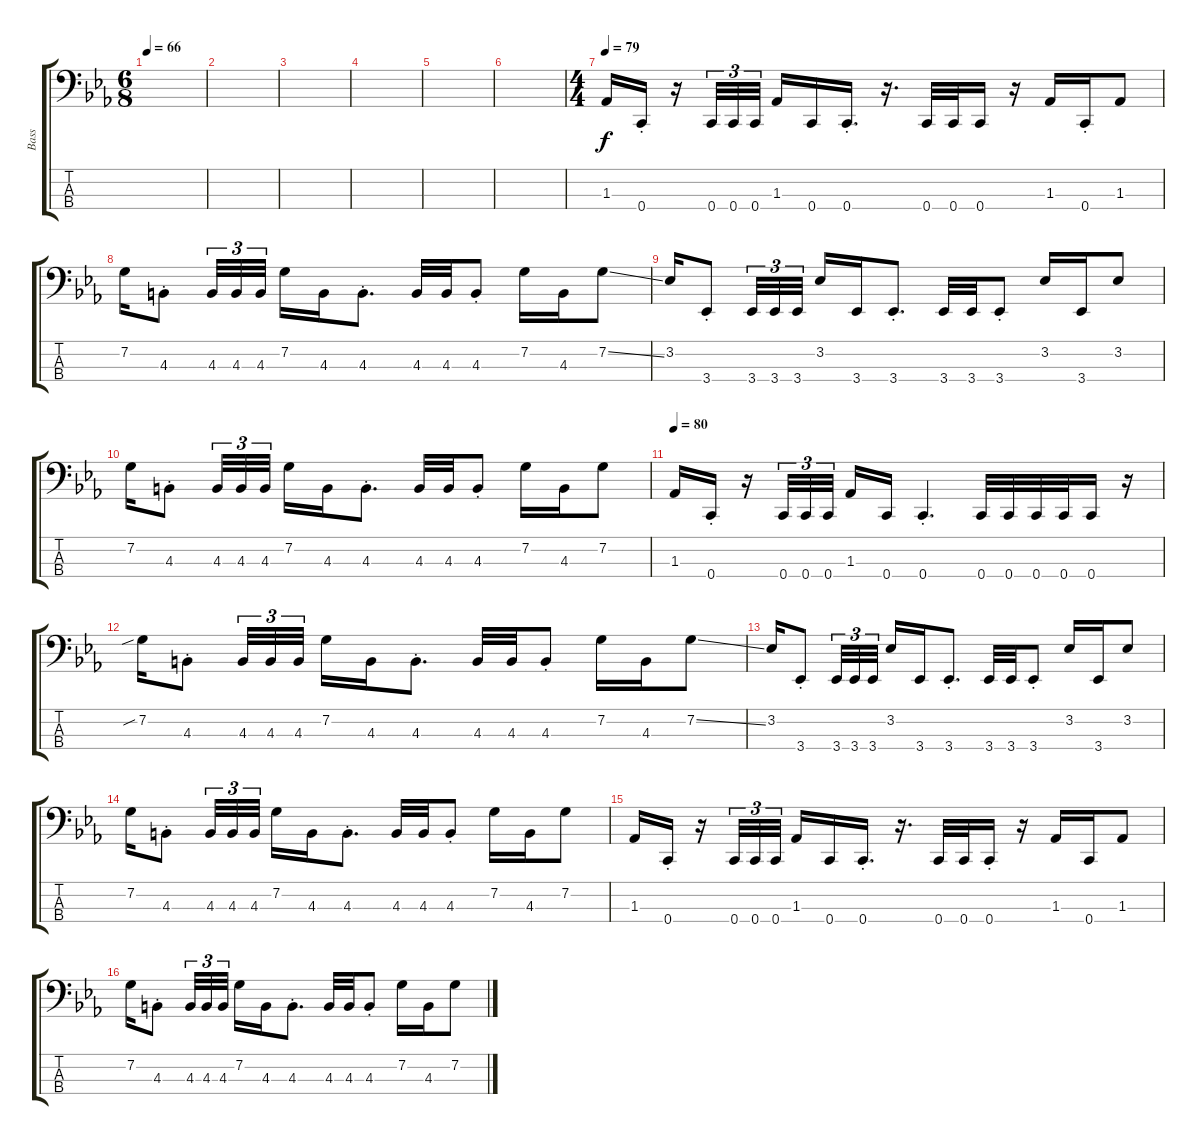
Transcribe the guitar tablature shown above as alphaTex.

\track ("Bass" "Bass") {instrument electricbassfinger}
\staff {score tabs}
\tuning (F2 C2 G1 C1) {hide}
\ts (6 8)
\tempo 66
\clef f4
\ks cminor
|
|
|
|
|
|
\ts (4 4)
\tempo 79
1.3.16 0.4{st}.16 r.16 0.4.32{tu (3 2)} 0.4.32{tu (3 2)} 0.4.32{tu (3 2)} 1.3.16 0.4.16 0.4{st}.16{d} r.16{d} 0.4.32 0.4.32 0.4.16 r.16 1.3.16 0.4{st}.16 1.3.8 |
7.2.16 4.3{st}.8 4.3.32{tu (3 2)} 4.3.32{tu (3 2)} 4.3.32{tu (3 2)} 7.2.16 4.3.16 4.3{st}.8{d} 4.3.32 4.3.32 4.3{st}.8 7.2.16 4.3.16 7.2{ss}.8 |
3.2.16 3.4{st}.8 3.4.32{tu (3 2)} 3.4.32{tu (3 2)} 3.4.32{tu (3 2)} 3.2.16 3.4.16 3.4{st}.8{d} 3.4.32 3.4.32 3.4{st}.8 3.2.16 3.4.16 3.2.8 |
7.2.16 4.3{st}.8 4.3.32{tu (3 2)} 4.3.32{tu (3 2)} 4.3.32{tu (3 2)} 7.2.16 4.3.16 4.3{st}.8{d} 4.3.32 4.3.32 4.3{st}.8 7.2.16 4.3.16 7.2.8 |
\tempo 80
1.3.16 0.4{st}.16 r.16 0.4.32{tu (3 2)} 0.4.32{tu (3 2)} 0.4.32{tu (3 2)} 1.3.16 0.4.16 0.4{st}.4{d} 0.4.32 0.4.32 0.4.32 0.4.32 0.4.16 r.16 |
7.2{sib}.16 4.3{st}.8 4.3.32{tu (3 2)} 4.3.32{tu (3 2)} 4.3.32{tu (3 2)} 7.2.16 4.3.16 4.3{st}.8{d} 4.3.32 4.3.32 4.3{st}.8 7.2.16 4.3.16 7.2{ss}.8 |
3.2.16 3.4{st}.8 3.4.32{tu (3 2)} 3.4.32{tu (3 2)} 3.4.32{tu (3 2)} 3.2.16 3.4.16 3.4{st}.8{d} 3.4.32 3.4.32 3.4{st}.8 3.2.16 3.4.16 3.2.8 |
7.2.16 4.3{st}.8 4.3.32{tu (3 2)} 4.3.32{tu (3 2)} 4.3.32{tu (3 2)} 7.2.16 4.3.16 4.3{st}.8{d} 4.3.32 4.3.32 4.3{st}.8 7.2.16 4.3.16 7.2.8 |
1.3.16 0.4{st}.16 r.16 0.4.32{tu (3 2)} 0.4.32{tu (3 2)} 0.4.32{tu (3 2)} 1.3.16 0.4.16 0.4{st}.16{d} r.16{d} 0.4.32 0.4.32 0.4{st}.16 r.16 1.3.16 0.4.16 1.3.8 |
7.2.16 4.3{st}.8 4.3.32{tu (3 2)} 4.3.32{tu (3 2)} 4.3.32{tu (3 2)} 7.2.16 4.3.16 4.3{st}.8{d} 4.3.32 4.3.32 4.3{st}.8 7.2.16 4.3.16 7.2{ss}.8
